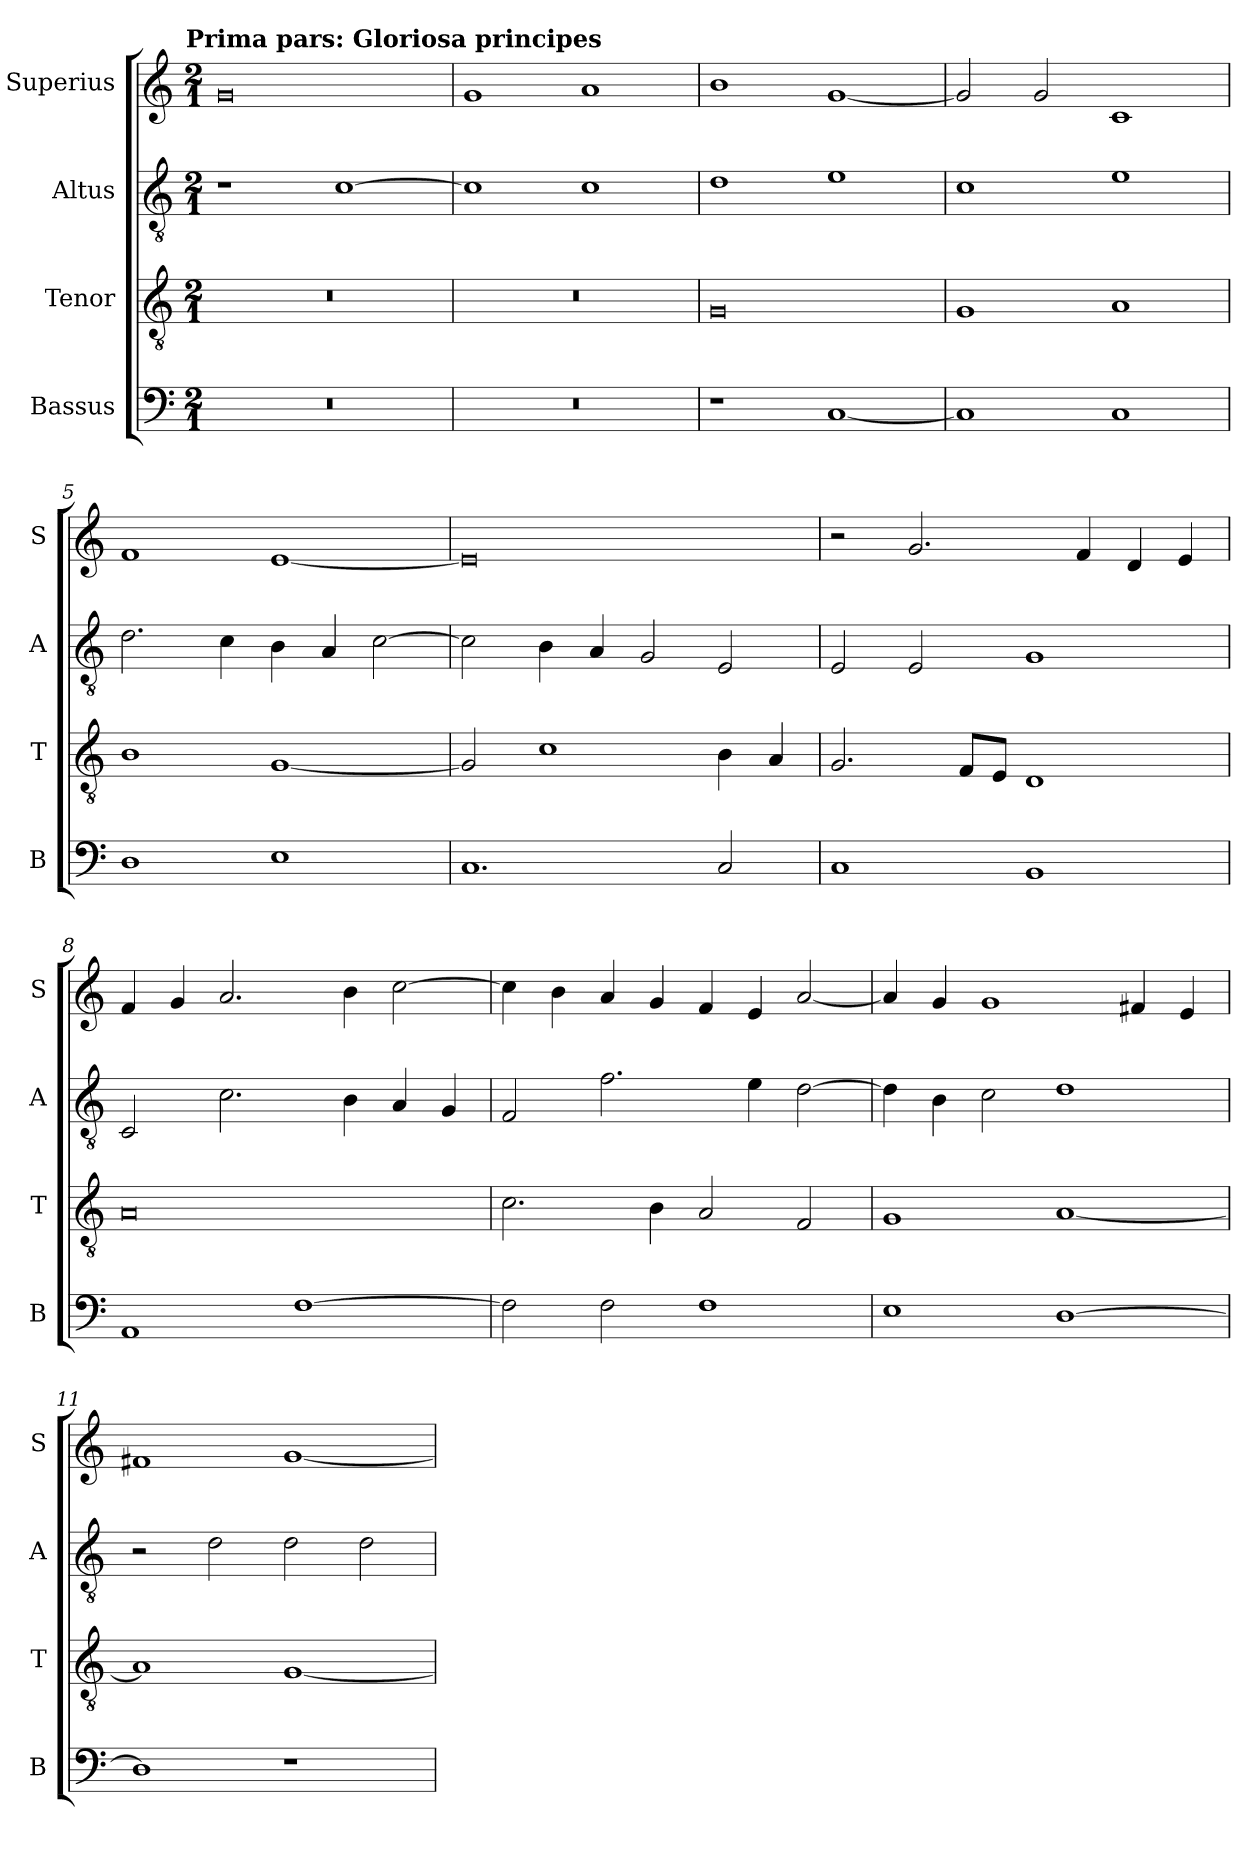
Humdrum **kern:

**kern	**kern	**kern	**kern
*part4	*part3	*part2	*part1
*staff4	*staff3	*staff2	*staff1
*I"Bassus	*I"Tenor	*I"Altus	*I"Superius
*I'B	*I'T	*I'A	*I'S
*clefF4	*clefGv2	*clefGv2	*clefG2
*k[]	*k[]	*k[]	*k[]
*C:	*C:	*C:	*C:
!!LO:TX:omd:t=Prima pars&colon; Gloriosa principes
*M2/1	*M2/1	*M2/1	*M2/1
=1	=1	=1	=1
0r	0r	1r	0g
.	.	[1c	.
=2	=2	=2	=2
0r	0r	1c]	1g
.	.	1c	1a
=3	=3	=3	=3
1r	0G	1d	1b
[1C	.	1e	[1g
=4	=4	=4	=4
1C]	1G	1c	2g]
.	.	.	2g
1C	1A	1e	1c
=5	=5	=5	=5
1D	1B	2.d	1f
.	.	4c	.
1E	[1G	4B	[1e
.	.	4A	.
.	.	[2c	.
=6	=6	=6	=6
1.C	2G]	2c]	0e]
.	1c	4B	.
.	.	4A	.
.	.	2G	.
2C	4B	2E	.
.	4A	.	.
=7	=7	=7	=7
1C	2.G	2E	2r
.	.	2E	2.g
.	8FL	.	.
.	8EJ	.	.
1BB	1D	1G	.
.	.	.	4f
.	.	.	4d
.	.	.	4e
=8	=8	=8	=8
1AA	0A	2C	4f
.	.	.	4g
.	.	2.c	2.a
[1F	.	.	.
.	.	4B	4b
.	.	4A	[2cc
.	.	4G	.
=9	=9	=9	=9
2F]	2.c	2F	4cc]
.	.	.	4b
2F	.	2.f	4a
.	4B	.	4g
1F	2A	.	4f
.	.	4e	4e
.	2F	[2d	[2a
=10	=10	=10	=10
1E	1G	4d]	4a]
.	.	4B	4g
.	.	2c	1g
[1D	[1A	1d	.
.	.	.	4f#X
.	.	.	4e
=11	=11	=11	=11
1D]	1A]	2r	1f#X
.	.	2d	.
1r	[1G	2d	[1g
.	.	2d	.
=	=	=	=
*-	*-	*-	*-
